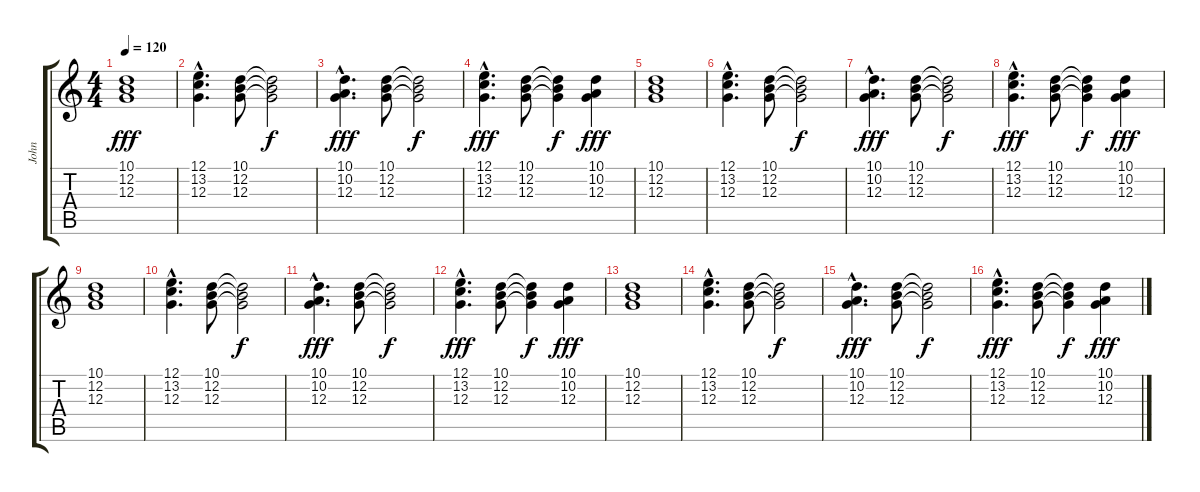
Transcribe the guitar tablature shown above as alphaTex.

\track ("John" "John") {instrument rockorgan}
\staff {score tabs}
\tuning (E4 B3 G3 D3 A2 E2) {hide}
\ts (4 4)
\tempo 120
\clef g2
\ks c
(10.1 12.2 12.3).1{dy fff} |
(12.1{hac} 13.2{hac} 12.3{hac}).4{d} (10.1 12.2 12.3).8 (10.1{t} 12.2{t} 12.3{t}).2{dy f} |
(10.1{hac} 10.2{hac} 12.3{hac}).4{d dy fff} (10.1 12.2 12.3).8 (10.1{t} 12.2{t} 12.3{t}).2{dy f} |
(12.1{hac} 13.2{hac} 12.3{hac}).4{d dy fff} (10.1 12.2 12.3).8 (10.1{t} 12.2{t} 12.3{t}).4{dy f} (10.1 10.2 12.3).4{dy fff} |
(10.1 12.2 12.3).1 |
(12.1{hac} 13.2{hac} 12.3{hac}).4{d} (10.1 12.2 12.3).8 (10.1{t} 12.2{t} 12.3{t}).2{dy f} |
(10.1{hac} 10.2{hac} 12.3{hac}).4{d dy fff} (10.1 12.2 12.3).8 (10.1{t} 12.2{t} 12.3{t}).2{dy f} |
(12.1{hac} 13.2{hac} 12.3{hac}).4{d dy fff} (10.1 12.2 12.3).8 (10.1{t} 12.2{t} 12.3{t}).4{dy f} (10.1 10.2 12.3).4{dy fff} |
(10.1 12.2 12.3).1 |
(12.1{hac} 13.2{hac} 12.3{hac}).4{d} (10.1 12.2 12.3).8 (10.1{t} 12.2{t} 12.3{t}).2{dy f} |
(10.1{hac} 10.2{hac} 12.3{hac}).4{d dy fff} (10.1 12.2 12.3).8 (10.1{t} 12.2{t} 12.3{t}).2{dy f} |
(12.1{hac} 13.2{hac} 12.3{hac}).4{d dy fff} (10.1 12.2 12.3).8 (10.1{t} 12.2{t} 12.3{t}).4{dy f} (10.1 10.2 12.3).4{dy fff} |
(10.1 12.2 12.3).1 |
(12.1{hac} 13.2{hac} 12.3{hac}).4{d} (10.1 12.2 12.3).8 (10.1{t} 12.2{t} 12.3{t}).2{dy f} |
(10.1{hac} 10.2{hac} 12.3{hac}).4{d dy fff} (10.1 12.2 12.3).8 (10.1{t} 12.2{t} 12.3{t}).2{dy f} |
(12.1{hac} 13.2{hac} 12.3{hac}).4{d dy fff} (10.1 12.2 12.3).8 (10.1{t} 12.2{t} 12.3{t}).4{dy f} (10.1 10.2 12.3).4{dy fff}
